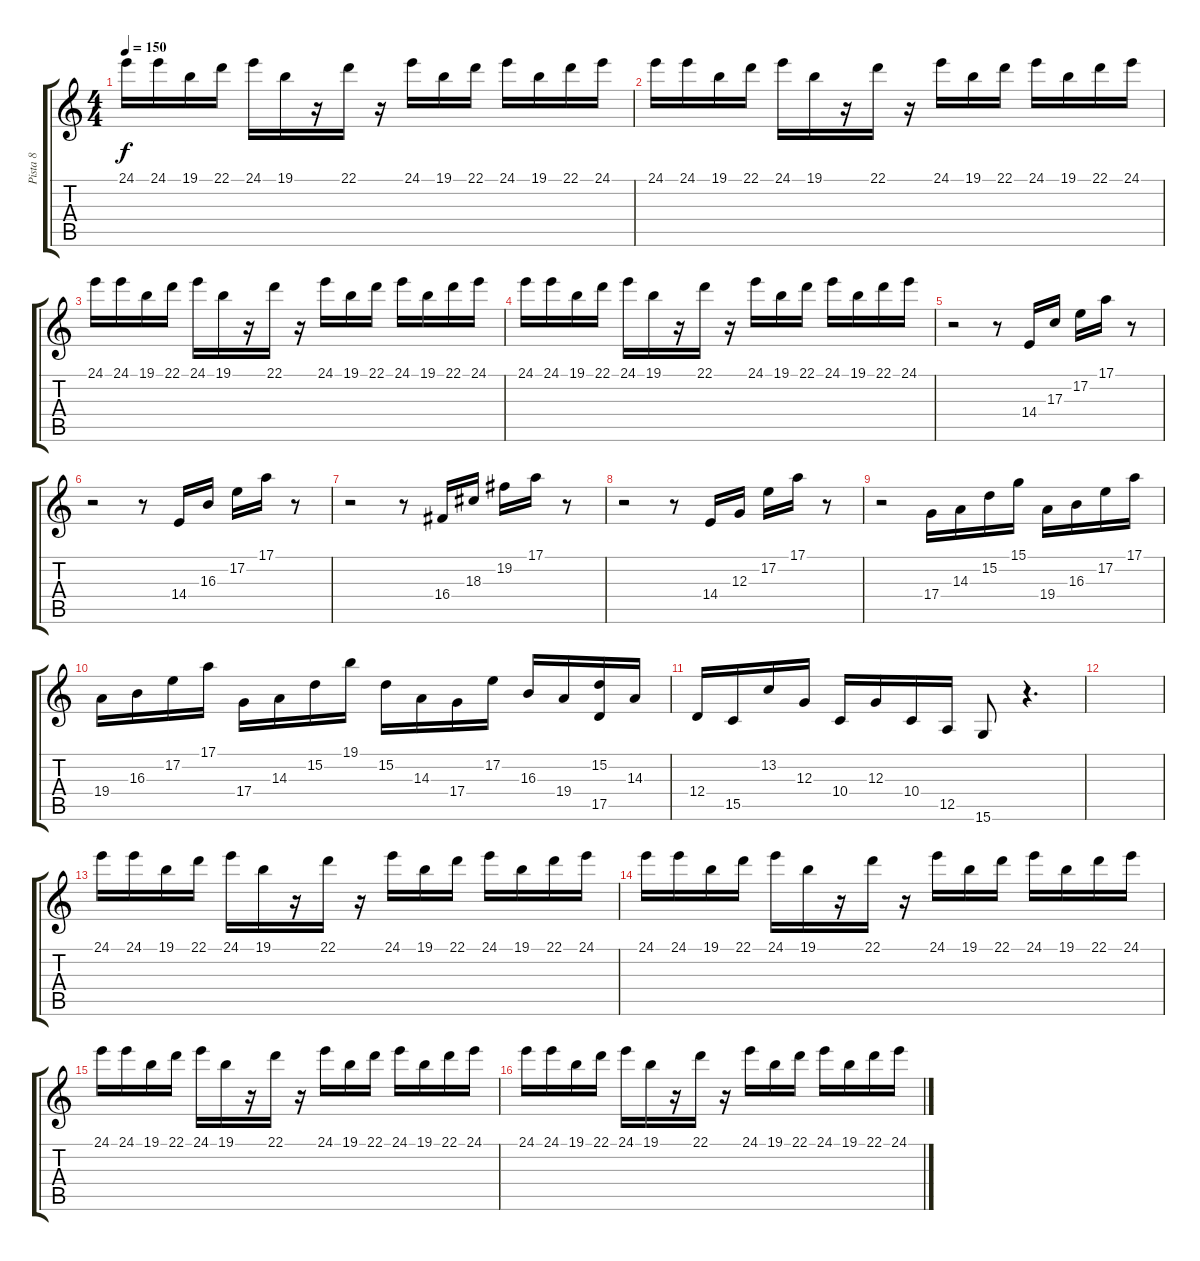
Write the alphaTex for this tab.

\track ("Pista 8" "Pista 8") {instrument electricpiano2}
\staff {score tabs}
\tuning (E4 B3 G3 D3 A2 E2) {hide}
\ts (4 4)
\tempo 150
\clef g2
\ks c
24.1.16{dy f} 24.1.16 19.1.16 22.1.16 24.1.16 19.1.16 r.16 22.1.16 r.16 24.1.16 19.1.16 22.1.16 24.1.16 19.1.16 22.1.16 24.1.16 |
24.1.16 24.1.16 19.1.16 22.1.16 24.1.16 19.1.16 r.16 22.1.16 r.16 24.1.16 19.1.16 22.1.16 24.1.16 19.1.16 22.1.16 24.1.16 |
24.1.16 24.1.16 19.1.16 22.1.16 24.1.16 19.1.16 r.16 22.1.16 r.16 24.1.16 19.1.16 22.1.16 24.1.16 19.1.16 22.1.16 24.1.16 |
24.1.16 24.1.16 19.1.16 22.1.16 24.1.16 19.1.16 r.16 22.1.16 r.16 24.1.16 19.1.16 22.1.16 24.1.16 19.1.16 22.1.16 24.1.16 |
r.2 r.8 14.4.16 17.3.16 17.2.16 17.1.16 r.8 |
r.2 r.8 14.4.16 16.3.16 17.2.16 17.1.16 r.8 |
r.2 r.8 16.4.16 18.3.16 19.2.16 17.1.16 r.8 |
r.2 r.8 14.4.16 12.3.16 17.2.16 17.1.16 r.8 |
r.2 17.4.16 14.3.16 15.2.16 15.1.16 19.4.16 16.3.16 17.2.16 17.1.16 |
19.4.16 16.3.16 17.2.16 17.1.16 17.4.16 14.3.16 15.2.16 19.1.16 15.2.16 14.3.16 17.4.16 17.2.16 16.3.16 19.4.16 (15.2 17.5).16 14.3.16 |
12.4.16 15.5.16 13.2.16 12.3.16 10.4.16 12.3.16 10.4.16 12.5.16 15.6.8 r.4{d} |
|
24.1.16 24.1.16 19.1.16 22.1.16 24.1.16 19.1.16 r.16 22.1.16 r.16 24.1.16 19.1.16 22.1.16 24.1.16 19.1.16 22.1.16 24.1.16 |
24.1.16 24.1.16 19.1.16 22.1.16 24.1.16 19.1.16 r.16 22.1.16 r.16 24.1.16 19.1.16 22.1.16 24.1.16 19.1.16 22.1.16 24.1.16 |
24.1.16 24.1.16 19.1.16 22.1.16 24.1.16 19.1.16 r.16 22.1.16 r.16 24.1.16 19.1.16 22.1.16 24.1.16 19.1.16 22.1.16 24.1.16 |
24.1.16 24.1.16 19.1.16 22.1.16 24.1.16 19.1.16 r.16 22.1.16 r.16 24.1.16 19.1.16 22.1.16 24.1.16 19.1.16 22.1.16 24.1.16
